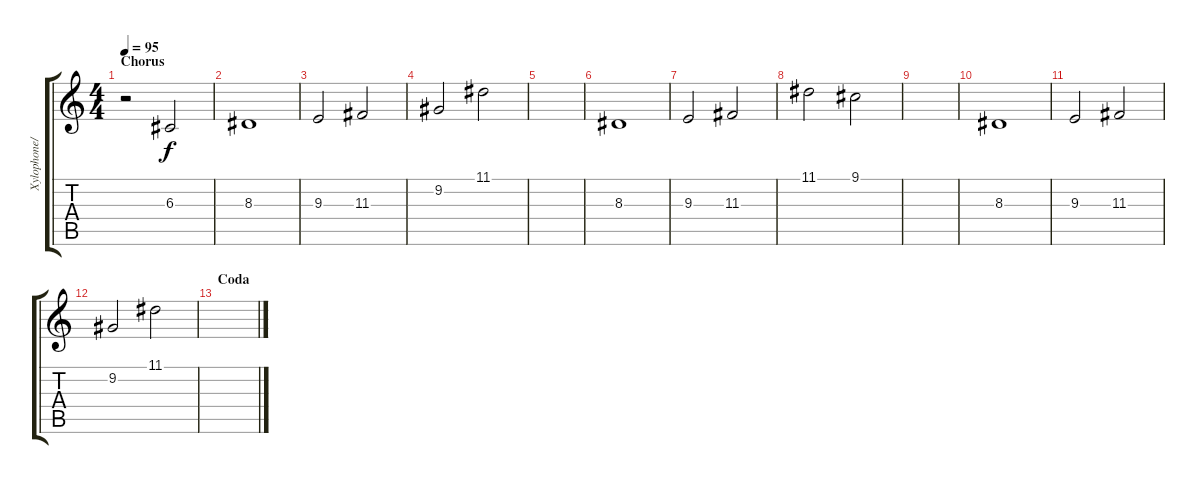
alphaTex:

\track ("Xylophone/Keyboard" "Xylophone/") {instrument electricpiano1}
\staff {score tabs}
\tuning (E4 B3 G3 D3 A2 E2) {hide}
\ts (4 4)
\section ("" "Chorus")
\tempo 95
\clef g2
\ks c
r.2{dy f} 6.3.2 |
8.3.1 |
9.3.2 11.3.2 |
9.2.2 11.1.2 |
|
8.3.1 |
9.3.2 11.3.2 |
11.1.2 9.1.2 |
|
8.3.1 |
9.3.2 11.3.2 |
9.2.2 11.1.2 |
\section ("" "Coda")
